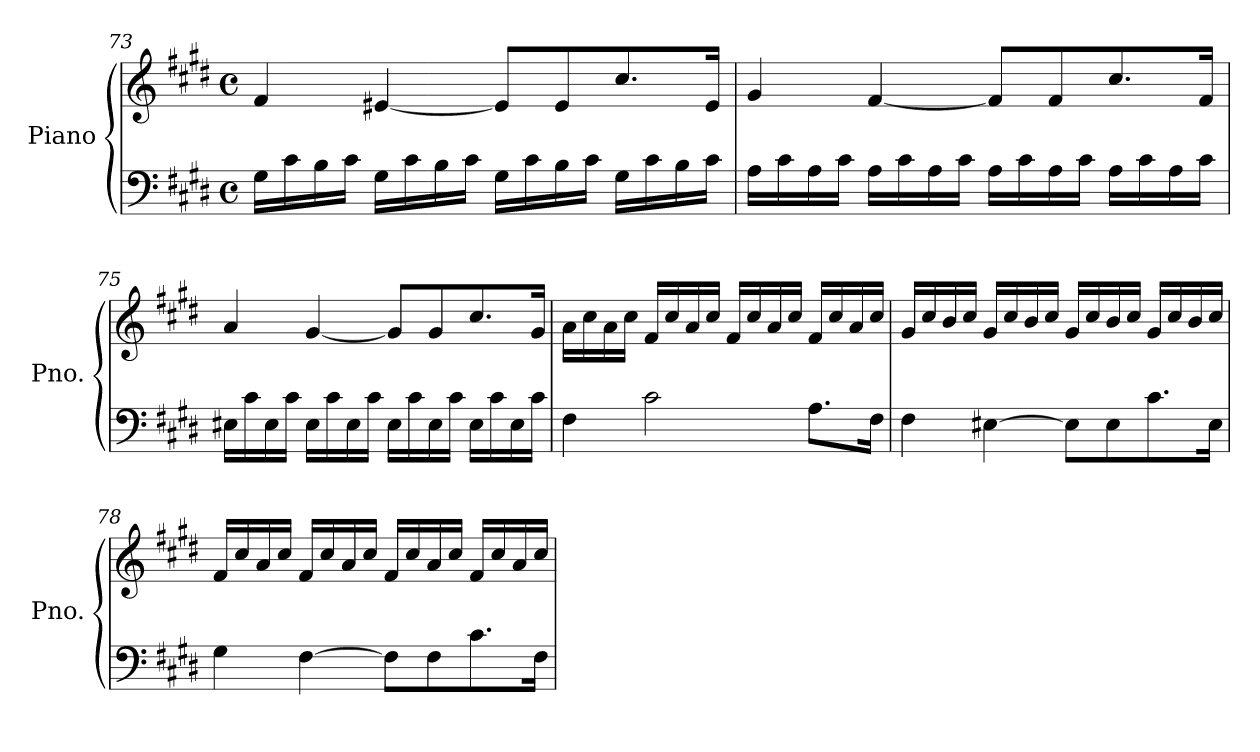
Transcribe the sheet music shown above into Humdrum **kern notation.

**kern	**kern
*part1	*part1
*staff2	*staff1
*I"Piano	*
*I'Pno.	*
!!LO:LB:g=z
*clefF4	*clefG2
*k[f#c#g#d#]	*k[f#c#g#d#]
*M4/4	*M4/4
*met(c)	*met(c)
=73	=73
16G#\LL	4f#/
16c#\	.
16B\	.
16c#\JJ	.
16G#\LL	[4e#X/
16c#\	.
16B\	.
16c#\JJ	.
16G#\LL	8e#/L]
16c#\	.
16B\	8e#/
16c#\JJ	.
16G#\LL	8.cc#/
16c#\	.
16B\	.
16c#\JJ	16e#/Jk
=74	=74
16A\LL	4g#/
16c#\	.
16A\	.
16c#\JJ	.
16A\LL	[4f#/
16c#\	.
16A\	.
16c#\JJ	.
16A\LL	8f#/L]
16c#\	.
16A\	8f#/
16c#\JJ	.
16A\LL	8.cc#/
16c#\	.
16A\	.
16c#\JJ	16f#/Jk
=75	=75
16E#X\LL	4a/
16c#\	.
16E#\	.
16c#\JJ	.
16E#\LL	[4g#/
16c#\	.
16E#\	.
16c#\JJ	.
16E#\LL	8g#/L]
16c#\	.
16E#\	8g#/
16c#\JJ	.
16E#\LL	8.cc#/
16c#\	.
16E#\	.
16c#\JJ	16g#/Jk
!!LO:LB:g=z
=76	=76
4F#\	16a\LL
.	16cc#\
.	16a\
.	16cc#\JJ
2c#\	16f#/LL
.	16cc#/
.	16a/
.	16cc#/JJ
.	16f#/LL
.	16cc#/
.	16a/
.	16cc#/JJ
8.A\L	16f#/LL
.	16cc#/
.	16a/
16F#\Jk	16cc#/JJ
=77	=77
4F#\	16g#/LL
.	16cc#/
.	16b/
.	16cc#/JJ
[4E#X\	16g#/LL
.	16cc#/
.	16b/
.	16cc#/JJ
8E#\L]	16g#/LL
.	16cc#/
8E#\	16b/
.	16cc#/JJ
8.c#\	16g#/LL
.	16cc#/
.	16b/
16E#\Jk	16cc#/JJ
=78	=78
4G#\	16f#/LL
.	16cc#/
.	16a/
.	16cc#/JJ
[4F#\	16f#/LL
.	16cc#/
.	16a/
.	16cc#/JJ
8F#\L]	16f#/LL
.	16cc#/
8F#\	16a/
.	16cc#/JJ
8.c#\	16f#/LL
.	16cc#/
.	16a/
16F#\Jk	16cc#/JJ
=	=
*-	*-
